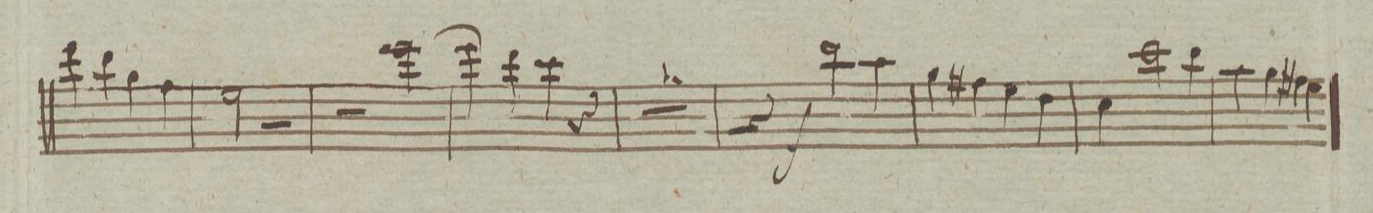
**kern	**dynam
*I"Flauto Primo	*
*clefG2	*
*k[fncngn]	*
*met(c|)	*
*M2/2	*
4ddd\]	.
4bb\	.
4gg\	.
4ff\	.
=50	=50
2ee\	.
2r	.
=51	=51
2r	.
[2eee\	.
=52	=52
4eee\]	.
4ddd\	.
4ccc\	.
4r	.
=53	=53
1r	.
=54	=54
4r	.
.	f
2bb\	.
4aa\	.
=55	=55
4gg\	.
4ff#X\	.
4ee\	.
4dd\	.
=56	=56
4cc\	.
2ccc\	.
4bb\	.
=57	=57
4aa\	.
4gg\	.
4ff#X\	.
4ee\	.
=58	=58
*-	*-
